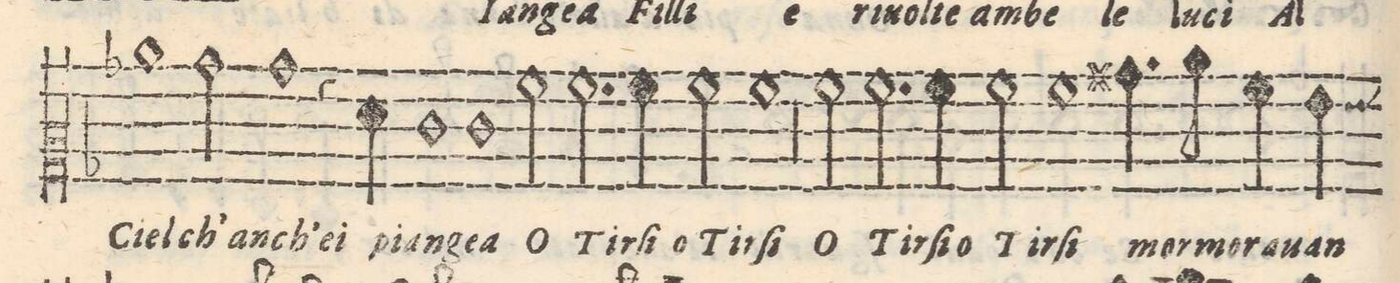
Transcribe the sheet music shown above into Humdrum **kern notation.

**kern	**text
*I"ALTO	*
*clefC2	*
*k[b-]	*
*met(C)	*
*M2/1	*
1cc	Ciel
2b-\	ch'an
1b-\	ch'ei
=6-	=6-
4r	.
4f\	pian-
1e	-gea
=7-	=7-
1e	O
2a\	Tir-
2.a\	-ſi o
=8-	=8-
4a\	-ſio
2a\	Tir-
1a	-ſi
=9-	=9-
00r	.
=10-	=10-
=11-	=11-
2a\	O
2.a\	Tir-
4a\	-ſi o
2a\	Tir-
=12-	=12-
1a	-ſi
4.bn\	mor-
8cc\	-mo-
4a\	-ra-
4g\	-uan
*custos:g	*
=13-	=13-
*-	*-
